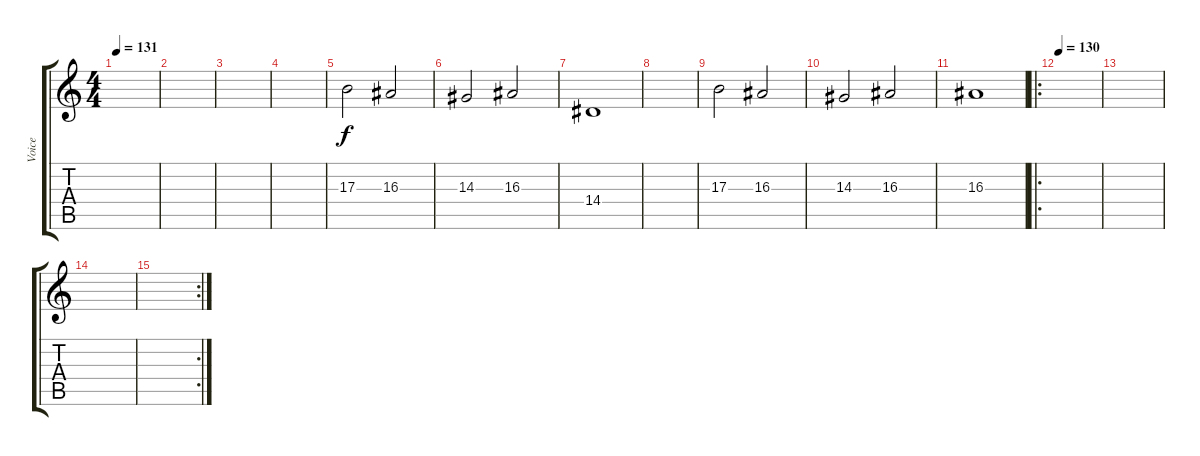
\track ("Voice" "Voice") {instrument lead6voice}
\staff {score tabs}
\tuning (Eb4 Bb3 Gb3 Db3 Ab2 Eb2) {hide}
\ts (4 4)
\tempo 131
\clef g2
\ks c
|
|
|
|
17.3.2 16.3.2 |
14.3.2 16.3.2 |
14.4.1 |
|
17.3.2 16.3.2 |
14.3.2 16.3.2 |
16.3.1 |
\ro
\tempo 130
|
|
|
\rc 2
